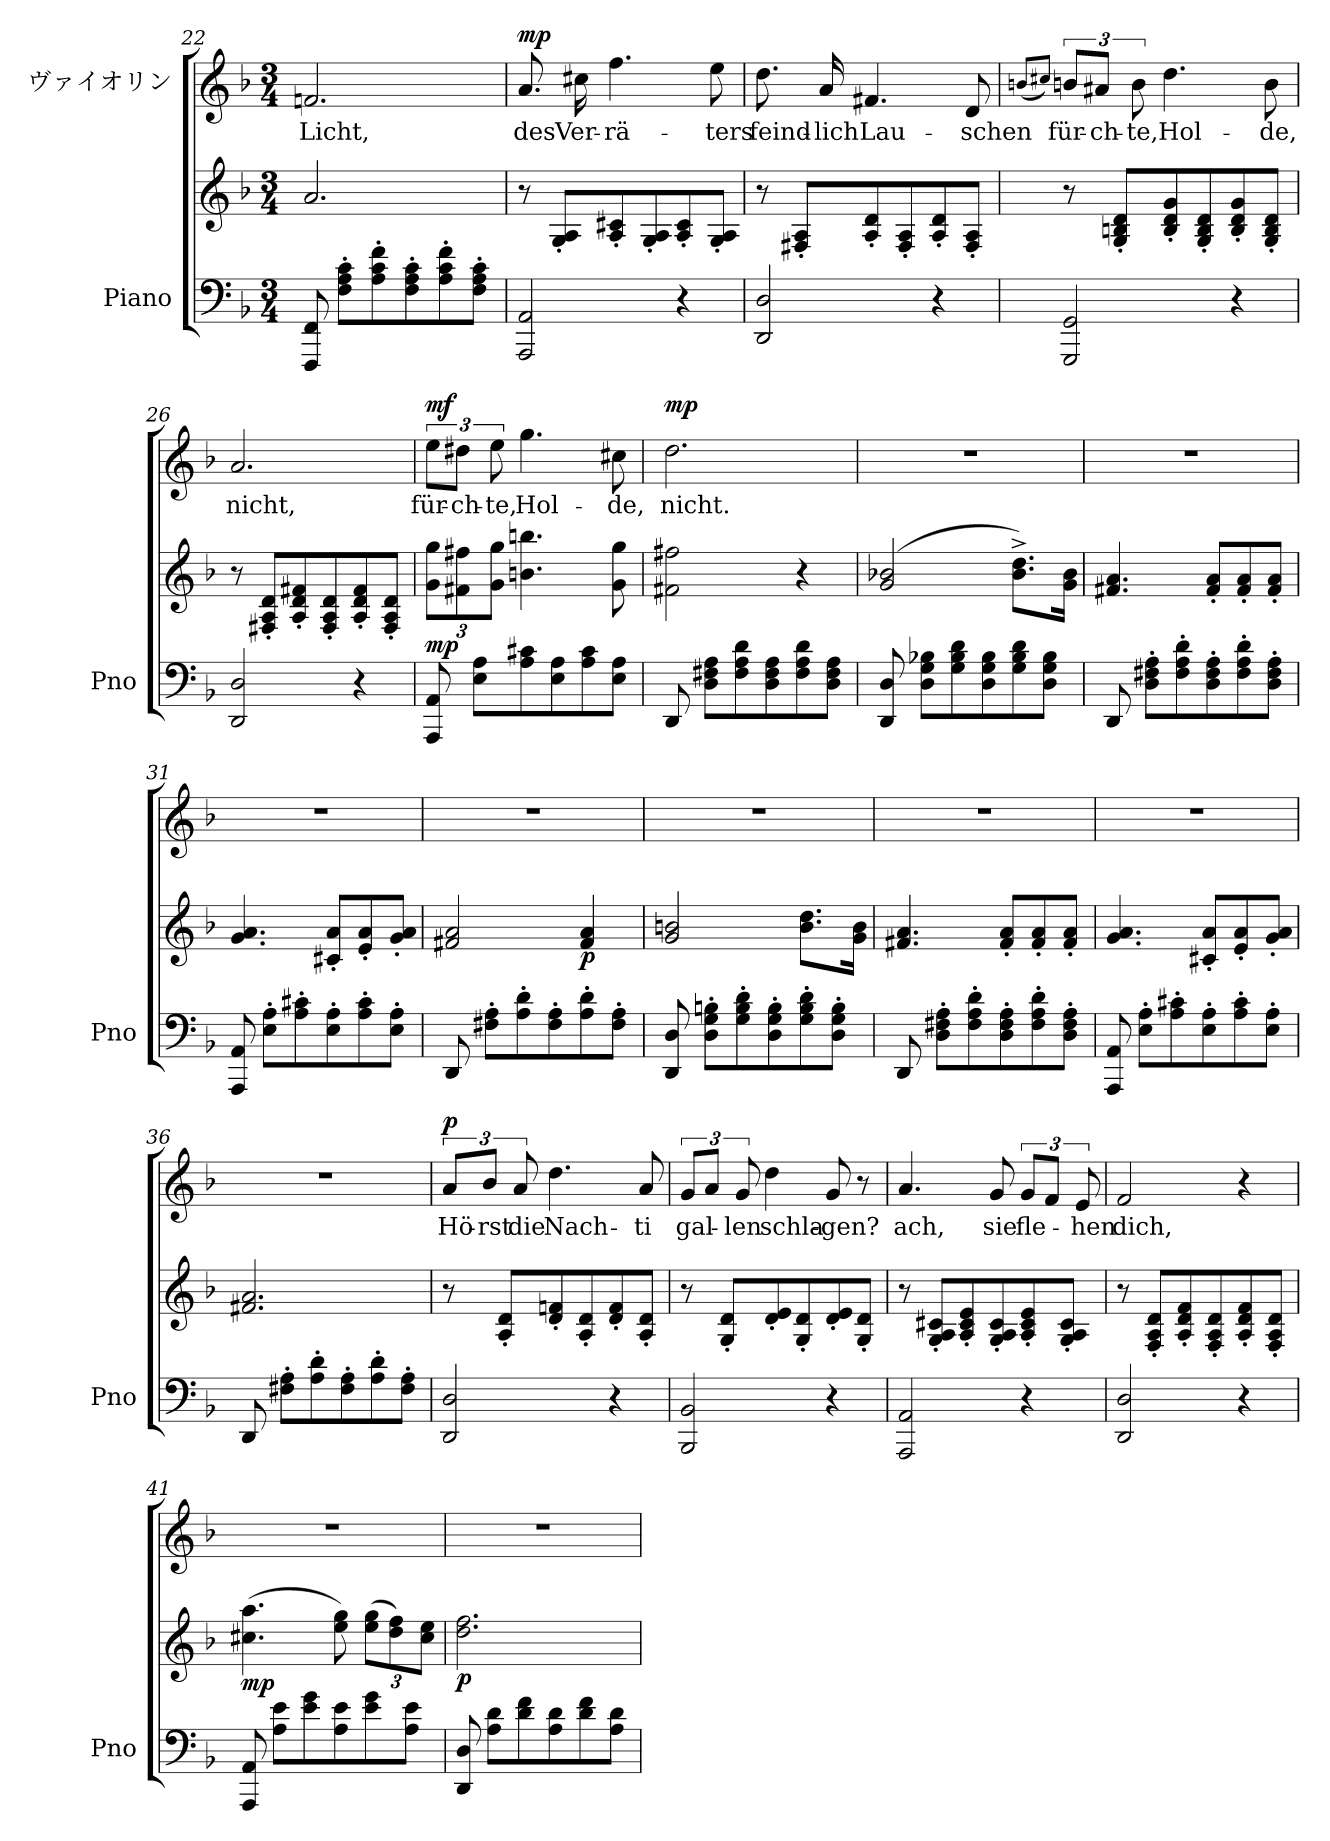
**kern	**kern	**dynam	**kern	**text	**dynam
*part2	*part2	*part2	*part1	*part1	*part1
*staff3	*staff2	*staff2/3	*staff1	*staff1	*staff1
*I"Piano	*	*	*I"ヴァイオリン	*	*
*I'Pno	*	*	*	*	*
*clefF4	*clefG2	*	*clefG2	*	*
*k[b-]	*k[b-]	*	*k[b-]	*	*
*M3/4	*M3/4	*	*M3/4	*	*
=22	=22	=22	=22	=22	=22
!	!	!	!	!LO:LY:b	!
8FFF/ 8FF/	2.a/	.	2.fn/	Licht,	.
8F\' 8A\' 8c\'L	.	.	.	.	.
8A\' 8c\' 8f\'	.	.	.	.	.
8F\' 8A\' 8c\'	.	.	.	.	.
8A\' 8c\' 8f\'	.	.	.	.	.
8F\' 8A\' 8c\'J	.	.	.	.	.
=23	=23	=23	=23	=23	=23
!	!	!	!	!LO:LY:b	!LO:DY:a
2AAA/ 2AA/	8r	.	8.a/	des	mp
.	8G/' 8A/'L	.	.	.	.
!	!	!	!	!LO:LY:b	!
.	.	.	16cc#X\	Ver-	.
!	!	!	!	!LO:LY:b	!
.	8A/' 8c#X/'	.	4.ff\	-rä-	.
.	8G/' 8A/'	.	.	.	.
4r	8A/' 8c#/'	.	.	.	.
!	!	!	!	!LO:LY:b	!
.	8G/' 8A/'J	.	8ee\	-ters	.
=24	=24	=24	=24	=24	=24
!	!	!	!	!LO:LY:b	!
2DD/ 2D/	8r	.	8.dd\	feind-	.
.	8F#X/' 8A/'L	.	.	.	.
!	!	!	!	!LO:LY:b	!
.	.	.	16a/	-lich	.
!	!	!	!	!LO:LY:b	!
.	8A/' 8d/'	.	4.f#X/	Lau-	.
.	8F#/' 8A/'	.	.	.	.
4r	8A/' 8d/'	.	.	.	.
!	!	!	!	!LO:LY:b	!
.	8F#/' 8A/'J	.	8d/	-schen	.
!!LO:LB:g=z
=25	=25	=25	=25	=25	=25
.	.	.	(<8qbn/L	.	.
.	.	.	8qcc#X/J)	.	.
!	!	!	!	!LO:LY:b	!
2GGG/ 2GG/	8r	.	12b/L	für-	.
!	!	!	!	!LO:LY:b	!
.	.	.	12a#X/J	-ch-	.
.	8G/' 8Bn/' 8d/'L	.	.	.	.
!	!	!	!	!LO:LY:b	!
.	.	.	12b\	-te,	.
!	!	!	!	!LO:LY:b	!
.	8B/' 8d/' 8g/'	.	4.dd\	Hol-	.
.	8G/' 8B/' 8d/'	.	.	.	.
4r	8B/' 8d/' 8g/'	.	.	.	.
!	!	!	!	!LO:LY:b	!
.	8G/' 8B/' 8d/'J	.	8b\	-de,	.
=26	=26	=26	=26	=26	=26
!	!	!	!	!LO:LY:b	!
2DD/ 2D/	8r	.	2.a/	nicht,	.
.	8F#X/' 8A/' 8d/'L	.	.	.	.
.	8A/' 8d/' 8f#X/'	.	.	.	.
.	8F#/' 8A/' 8d/'	.	.	.	.
4r	8A/' 8d/' 8f#/'	.	.	.	.
.	8F#/' 8A/' 8d/'J	.	.	.	.
=27	=27	=27	=27	=27	=27
*	*Xbrackettup	*	*	*	*
*	*	*	*MM60	*	*
!	!	!LO:DY:b	!	!LO:LY:b	!LO:DY:a
8AAA/ 8AA/	12g\ 12gg\L	mp	12ee\L	für-	mf
!	!	!	!	!LO:LY:b	!
.	12f#X\ 12ff#X\	.	12dd#X\J	-ch-	.
8E\ 8A\L	.	.	.	.	.
!	!	!	!	!LO:LY:b	!
.	12g\ 12gg\J	.	12ee\	-te,	.
!	!	!	!	!LO:LY:b	!
8A\ 8c#X\	4.bn\ 4.bbn\	.	4.gg\	Hol-	.
8E\ 8A\	.	.	.	.	.
8A\ 8c#\	.	.	.	.	.
!	!	!	!	!LO:LY:b	!
8E\ 8A\J	8g\ 8gg\	.	8cc#X\	-de,	.
=28	=28	=28	=28	=28	=28
!	!	!	!	!LO:LY:b	!LO:DY:a
8DD/	2f#X\ 2ff#X\	.	2.dd\	nicht.	mp
8D\ 8F#X\ 8A\L	.	.	.	.	.
8F#\ 8A\ 8d\	.	.	.	.	.
8D\ 8F#\ 8A\	.	.	.	.	.
8F#\ 8A\ 8d\	4r	.	.	.	.
8D\ 8F#\ 8A\J	.	.	.	.	.
!!LO:LB:g=z
=29	=29	=29	=29	=29	=29
*	*	*	*MM70	*	*
8DD/ 8D/	(>2g/ 2b-X/	.	2.r	.	.
8D\ 8G\ 8B-X\L	.	.	.	.	.
8G\ 8B-\ 8d\	.	.	.	.	.
8D\ 8G\ 8B-\	.	.	.	.	.
8G\ 8B-\ 8d\	8.b-\^ 8.dd\^L)	.	.	.	.
8D\ 8G\ 8B-\J	.	.	.	.	.
.	16g\ 16b-\Jk	.	.	.	.
=30	=30	=30	=30	=30	=30
8DD/	4.f#X/ 4.a/	.	2.r	.	.
8D\' 8F#X\' 8A\'L	.	.	.	.	.
8F#\' 8A\' 8d\'	.	.	.	.	.
8D\' 8F#\' 8A\'	8f#/' 8a/'L	.	.	.	.
8F#\' 8A\' 8d\'	8f#/' 8a/'	.	.	.	.
8D\' 8F#\' 8A\'J	8f#/' 8a/'J	.	.	.	.
=31	=31	=31	=31	=31	=31
8AAA/ 8AA/	4.g/ 4.a/	.	2.r	.	.
8E\' 8A\'L	.	.	.	.	.
8A\' 8c#X\'	.	.	.	.	.
8E\' 8A\'	8c#X/' 8a/'L	.	.	.	.
8A\' 8c#\'	8e/' 8a/'	.	.	.	.
8E\' 8A\'J	8g/' 8a/'J	.	.	.	.
=32	=32	=32	=32	=32	=32
8DD/	2f#X/ 2a/	.	2.r	.	.
8F#X\' 8A\'L	.	.	.	.	.
8A\' 8d\'	.	.	.	.	.
8F#\' 8A\'	.	.	.	.	.
!	!	!LO:DY:b	!	!	!
8A\' 8d\'	4f#/ 4a/	p	.	.	.
8F#\' 8A\'J	.	.	.	.	.
!!LO:PB:g=z
=33	=33	=33	=33	=33	=33
8DD/ 8D/	2g/ 2bn/	.	2.r	.	.
8D\' 8G\' 8Bn\'L	.	.	.	.	.
8G\' 8B\' 8d\'	.	.	.	.	.
8D\' 8G\' 8B\'	.	.	.	.	.
8G\' 8B\' 8d\'	8.b\ 8.dd\L	.	.	.	.
8D\' 8G\' 8B\'J	.	.	.	.	.
.	16g\ 16b\Jk	.	.	.	.
=34	=34	=34	=34	=34	=34
8DD/	4.f#X/ 4.a/	.	2.r	.	.
8D\' 8F#X\' 8A\'L	.	.	.	.	.
8F#\' 8A\' 8d\'	.	.	.	.	.
8D\' 8F#\' 8A\'	8f#/' 8a/'L	.	.	.	.
8F#\' 8A\' 8d\'	8f#/' 8a/'	.	.	.	.
8D\' 8F#\' 8A\'J	8f#/' 8a/'J	.	.	.	.
=35	=35	=35	=35	=35	=35
8AAA/ 8AA/	4.g/ 4.a/	.	2.r	.	.
8E\' 8A\'L	.	.	.	.	.
8A\' 8c#X\'	.	.	.	.	.
8E\' 8A\'	8c#X/' 8a/'L	.	.	.	.
8A\' 8c#\'	8e/' 8a/'	.	.	.	.
8E\' 8A\'J	8g/' 8a/'J	.	.	.	.
=36	=36	=36	=36	=36	=36
8DD/	2.f#X/ 2.a/	.	2.r	.	.
8F#X\' 8A\'L	.	.	.	.	.
8A\' 8d\'	.	.	.	.	.
8F#\' 8A\'	.	.	.	.	.
8A\' 8d\'	.	.	.	.	.
8F#\' 8A\'J	.	.	.	.	.
!!LO:LB:g=z
=37	=37	=37	=37	=37	=37
!	!	!	!	!LO:LY:b	!LO:DY:a
2DD/ 2D/	8r	.	12a/L	Hö-	p
!	!	!	!	!LO:LY:b	!
.	.	.	12b-/J	-rst	.
.	8A/' 8d/'L	.	.	.	.
!	!	!	!	!LO:LY:b	!
.	.	.	12a/	die	.
!	!	!	!	!LO:LY:b	!
.	8d/' 8fn/'	.	4.dd\	Nach-	.
.	8A/' 8d/'	.	.	.	.
4r	8d/' 8f/'	.	.	.	.
!	!	!	!	!LO:LY:b	!
.	8A/' 8d/'J	.	8a/	-ti	.
=38	=38	=38	=38	=38	=38
!	!	!	!	!LO:LY:b	!
2BBB-/ 2BB-/	8r	.	12g/L	gal-	.
.	.	.	12a/J	.	.
.	8G/' 8d/'L	.	.	.	.
!	!	!	!	!LO:LY:b	!
.	.	.	12g/	-len	.
!	!	!	!	!LO:LY:b	!
.	8d/' 8e/'	.	4dd\	schla-	.
.	8G/' 8d/'	.	.	.	.
!	!	!	!	!LO:LY:b	!
4r	8d/' 8e/'	.	8g/	-gen?	.
.	8G/' 8d/'J	.	8r	.	.
=39	=39	=39	=39	=39	=39
!	!	!	!	!LO:LY:b	!
2AAA/ 2AA/	8r	.	4.a/	ach,	.
.	8G/' 8A/' 8c#X/'L	.	.	.	.
.	8A/' 8c#/' 8e/'	.	.	.	.
!	!	!	!	!LO:LY:b	!
.	8G/' 8A/' 8c#/'	.	8g/	sie	.
!	!	!	!	!LO:LY:b	!
4r	8A/' 8c#/' 8e/'	.	12g/L	fle-	.
.	.	.	12f/J	.	.
.	8G/' 8A/' 8c#/'J	.	.	.	.
!	!	!	!	!LO:LY:b	!
.	.	.	12e/	-hen	.
=40	=40	=40	=40	=40	=40
!	!	!	!	!LO:LY:b	!
2DD/ 2D/	8r	.	2f/	dich,	.
.	8F/' 8A/' 8d/'L	.	.	.	.
.	8A/' 8d/' 8f/'	.	.	.	.
.	8F/' 8A/' 8d/'	.	.	.	.
4r	8A/' 8d/' 8f/'	.	4r	.	.
.	8F/' 8A/' 8d/'J	.	.	.	.
!!LO:LB:g=z
=41	=41	=41	=41	=41	=41
!	!	!LO:DY:b	!	!	!
8AAA/ 8AA/	(>4.cc#X\ 4.aa\	mp	2.r	.	.
8A\ 8e\L	.	.	.	.	.
8e\ 8g\	.	.	.	.	.
8A\ 8e\	8ee\ 8gg\)	.	.	.	.
8e\ 8g\	(>12ee\ 12gg\L	.	.	.	.
.	12dd\ 12ff\)	.	.	.	.
8A\ 8e\J	.	.	.	.	.
.	12cc#\ 12ee\J	.	.	.	.
=42	=42	=42	=42	=42	=42
!	!	!LO:DY:b	!	!	!
8DD/ 8D/	2.dd\ 2.ff\	p	2.r	.	.
8A\ 8d\L	.	.	.	.	.
8d\ 8f\	.	.	.	.	.
8A\ 8d\	.	.	.	.	.
8d\ 8f\	.	.	.	.	.
8A\ 8d\J	.	.	.	.	.
=	=	=	=	=	=
*-	*-	*-	*-	*-	*-
